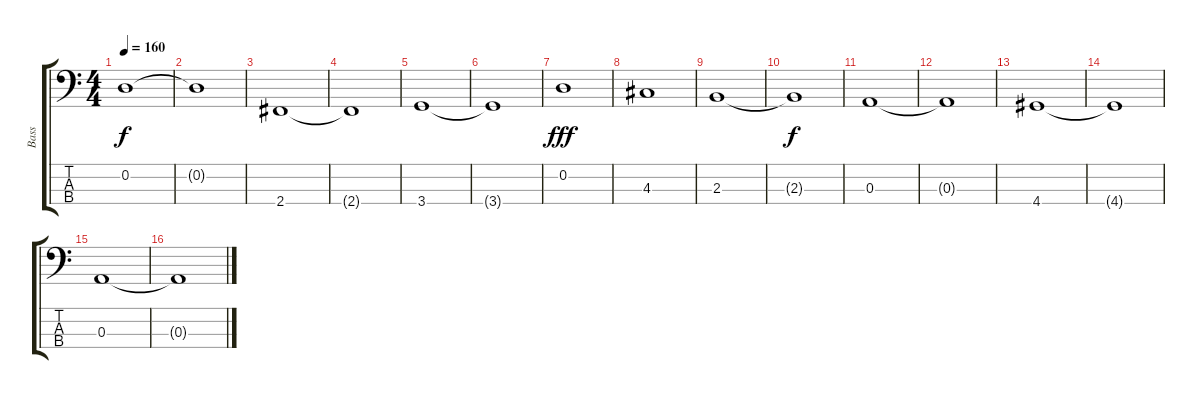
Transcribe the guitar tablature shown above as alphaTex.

\track ("Bass" "Bass") {instrument fretlessbass}
\staff {score tabs}
\tuning (G2 D2 A1 E1) {hide}
\ts (4 4)
\tempo 160
\clef f4
\ks c
0.2.1{dy f instrument fretlessbass} |
0.2{t}.1 |
2.4.1 |
2.4{t}.1 |
3.4.1 |
3.4{t}.1 |
0.2.1{dy fff} |
4.3.1 |
2.3.1 |
2.3{t}.1{dy f} |
0.3.1 |
0.3{t}.1 |
4.4.1 |
4.4{t}.1 |
0.3.1 |
0.3{t}.1
